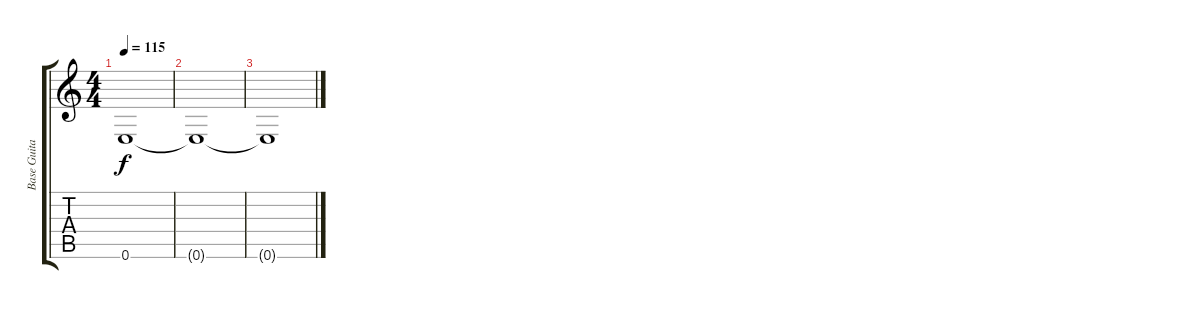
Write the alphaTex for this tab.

\track ("Base Guitar" "Base Guita") {instrument distortionguitar}
\staff {score tabs}
\tuning (E4 B3 G3 D3 A2 E2) {hide}
\ts (4 4)
\tempo 115
\clef g2
\ks c
0.6.1{dy f} |
0.6{t}.1 |
0.6{t}.1
